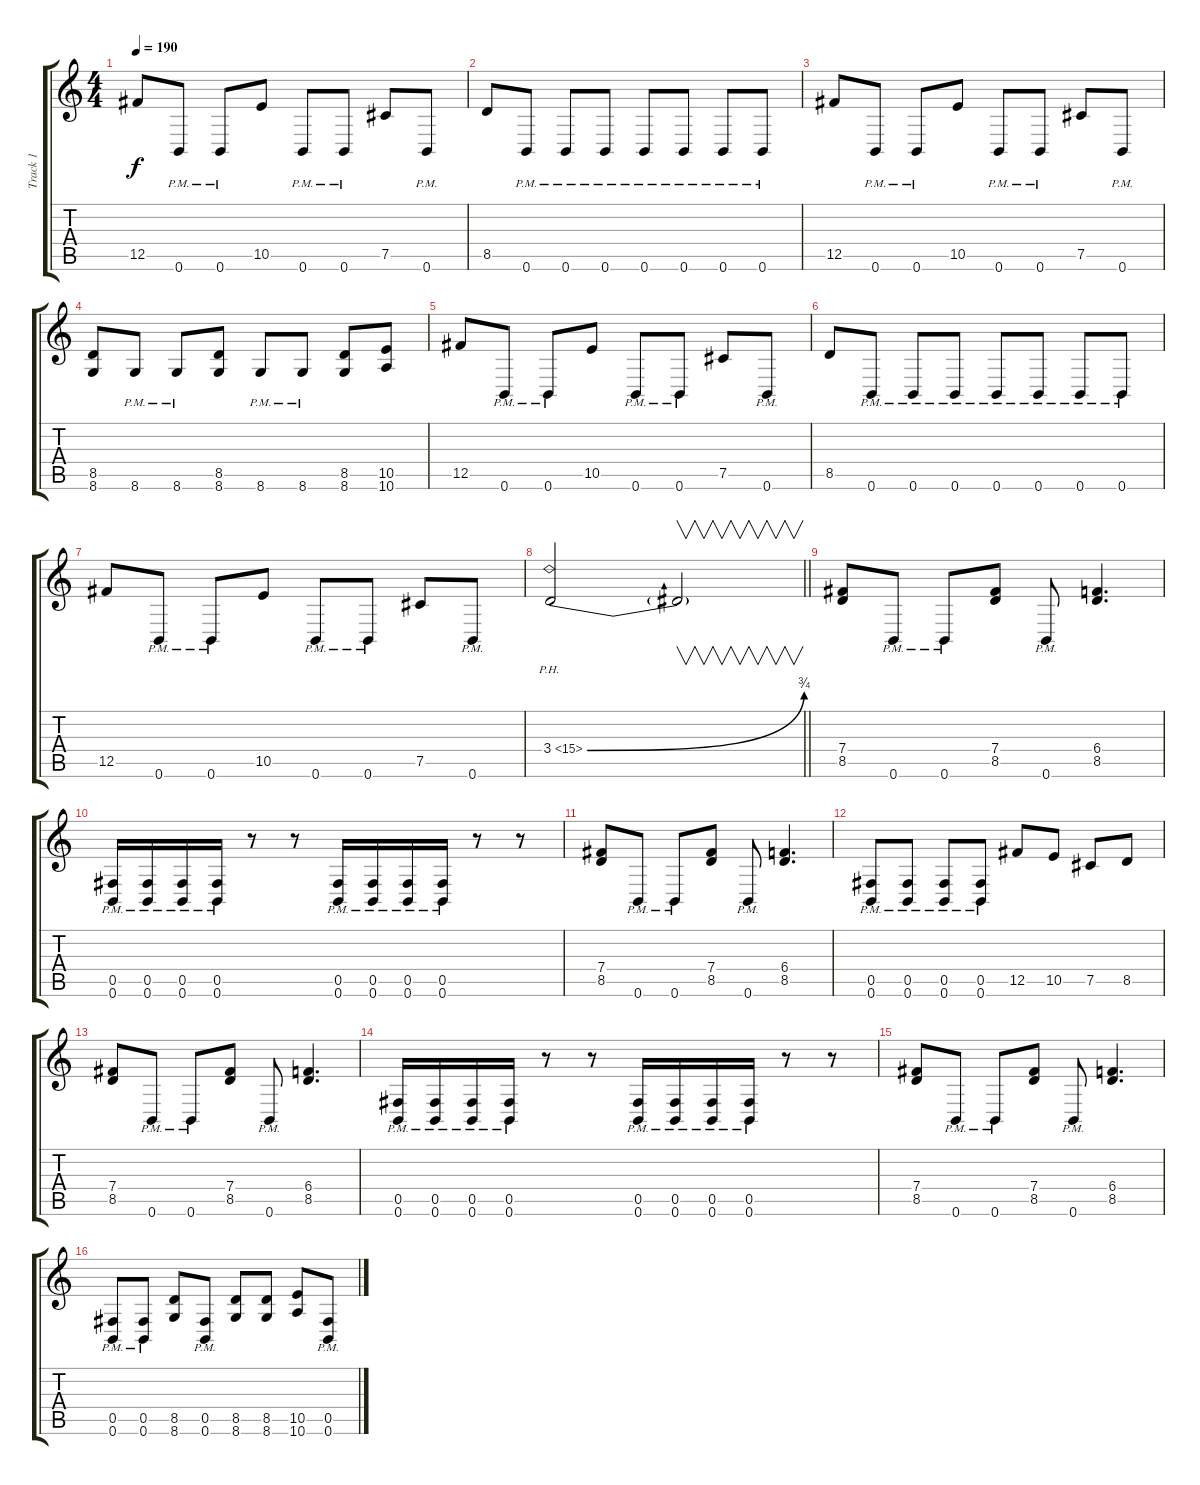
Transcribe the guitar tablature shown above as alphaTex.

\track ("Track 1" "Track 1") {instrument distortionguitar}
\staff {score tabs}
\tuning (Db4 Ab3 E3 B2 Gb2 B1) {hide}
\ts (4 4)
\tempo 190
\clef g2
\ks c
12.5.8{dy f} 0.6{pm}.8 0.6{pm}.8 10.5.8 0.6{pm}.8 0.6{pm}.8 7.5.8 0.6{pm}.8 |
8.5.8 0.6{pm}.8 0.6{pm}.8 0.6{pm}.8 0.6{pm}.8 0.6{pm}.8 0.6{pm}.8 0.6{pm}.8 |
12.5.8 0.6{pm}.8 0.6{pm}.8 10.5.8 0.6{pm}.8 0.6{pm}.8 7.5.8 0.6{pm}.8 |
(8.5 8.6).8 8.6{pm}.8 8.6{pm}.8 (8.5 8.6).8 8.6{pm}.8 8.6{pm}.8 (8.5 8.6).8 (10.5 10.6).8 |
12.5.8 0.6{pm}.8 0.6{pm}.8 10.5.8 0.6{pm}.8 0.6{pm}.8 7.5.8 0.6{pm}.8 |
8.5.8 0.6{pm}.8 0.6{pm}.8 0.6{pm}.8 0.6{pm}.8 0.6{pm}.8 0.6{pm}.8 0.6{pm}.8 |
12.5.8 0.6{pm}.8 0.6{pm}.8 10.5.8 0.6{pm}.8 0.6{pm}.8 7.5.8 0.6{pm}.8 |
\barLineRight lightlight
3.4{be (bend 0 0 60 3) ph 12}.2 3.4{t}.2{v} |
(7.4 8.5).8 0.6{pm}.8 0.6{pm}.8 (7.4 8.5).8 0.6{pm}.8 (6.4 8.5).4{d} |
(0.5{pm} 0.6{pm}).16 (0.5{pm} 0.6{pm}).16 (0.5{pm} 0.6{pm}).16 (0.5{pm} 0.6{pm}).16 r.8 r.8 (0.5{pm} 0.6{pm}).16 (0.5{pm} 0.6{pm}).16 (0.5{pm} 0.6{pm}).16 (0.5{pm} 0.6{pm}).16 r.8 r.8 |
(7.4 8.5).8 0.6{pm}.8 0.6{pm}.8 (7.4 8.5).8 0.6{pm}.8 (6.4 8.5).4{d} |
(0.5{pm} 0.6{pm}).8 (0.5{pm} 0.6{pm}).8 (0.5{pm} 0.6{pm}).8 (0.5{pm} 0.6{pm}).8 12.5.8 10.5.8 7.5.8 8.5.8 |
(7.4 8.5).8 0.6{pm}.8 0.6{pm}.8 (7.4 8.5).8 0.6{pm}.8 (6.4 8.5).4{d} |
(0.5{pm} 0.6{pm}).16 (0.5{pm} 0.6{pm}).16 (0.5{pm} 0.6{pm}).16 (0.5{pm} 0.6{pm}).16 r.8 r.8 (0.5{pm} 0.6{pm}).16 (0.5{pm} 0.6{pm}).16 (0.5{pm} 0.6{pm}).16 (0.5{pm} 0.6{pm}).16 r.8 r.8 |
(7.4 8.5).8 0.6{pm}.8 0.6{pm}.8 (7.4 8.5).8 0.6{pm}.8 (6.4 8.5).4{d} |
(0.5{pm} 0.6{pm}).8 (0.5{pm} 0.6{pm}).8 (8.5 8.6).8 (0.5{pm} 0.6{pm}).8 (8.5 8.6).8 (8.5 8.6).8 (10.5 10.6).8 (0.5{pm} 0.6{pm}).8
